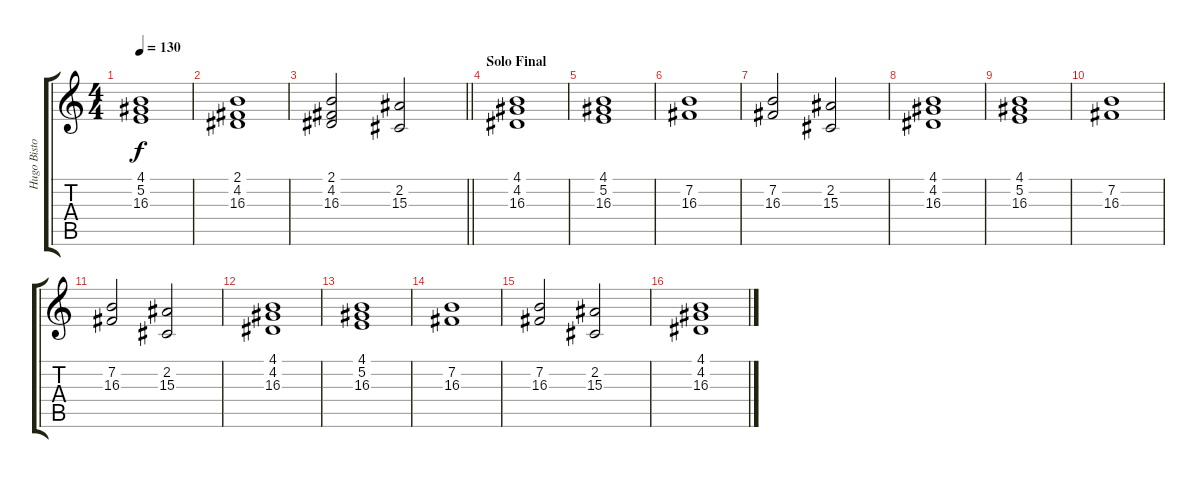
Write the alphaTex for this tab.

\track ("Hugo Bistolfi" "Hugo Bisto") {instrument choiraahs}
\staff {score tabs}
\tuning (E4 B3 G3 D3 A2 E2) {hide}
\ts (4 4)
\tempo 130
\clef g2
\ks c
(4.1 5.2 16.3).1{dy f} |
(2.1 4.2 16.3).1 |
\barLineRight lightlight
(2.1 4.2 16.3).2 (2.2 15.3).2 |
\section ("" "Solo Final")
(4.1 4.2 16.3).1 |
(4.1 5.2 16.3).1 |
(7.2 16.3).1 |
(7.2 16.3).2 (2.2 15.3).2 |
(4.1 4.2 16.3).1 |
(4.1 5.2 16.3).1 |
(7.2 16.3).1 |
(7.2 16.3).2 (2.2 15.3).2 |
(4.1 4.2 16.3).1 |
(4.1 5.2 16.3).1 |
(7.2 16.3).1 |
(7.2 16.3).2 (2.2 15.3).2 |
(4.1 4.2 16.3).1
